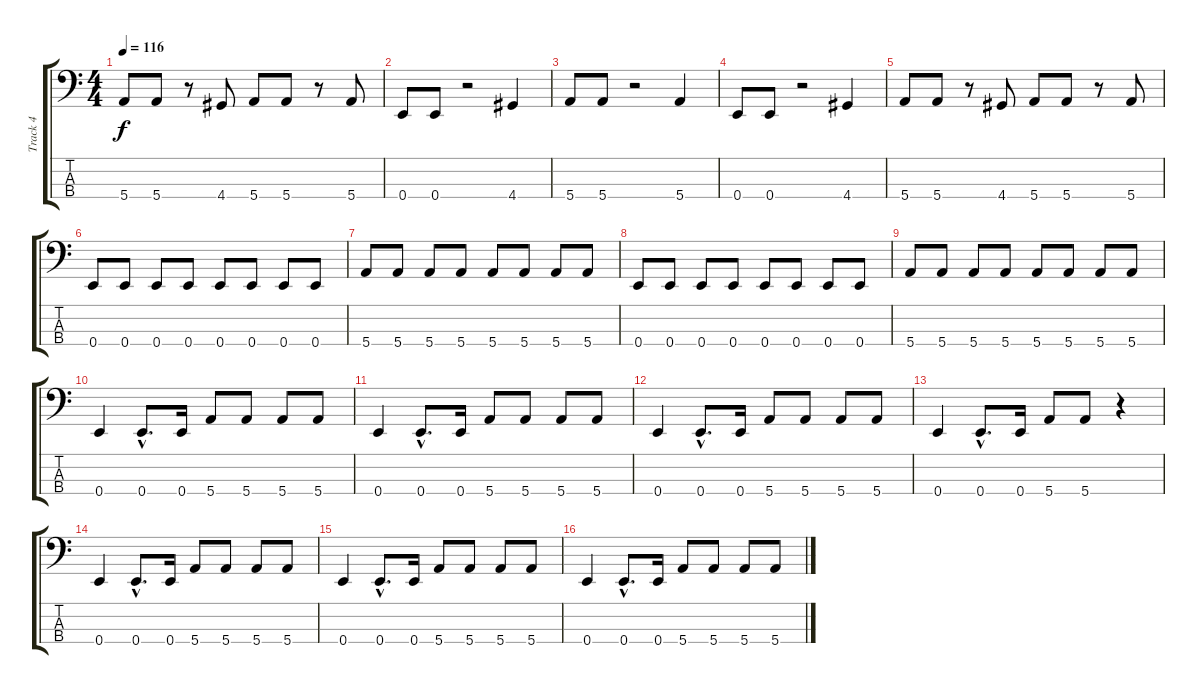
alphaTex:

\track ("Track 4" "Track 4") {instrument electricbassfinger}
\staff {score tabs}
\tuning (G2 D2 A1 E1) {hide}
\ts (4 4)
\tempo 116
\clef f4
\ks c
5.4.8{dy f} 5.4.8 r.8 4.4.8 5.4.8 5.4.8 r.8 5.4.8 |
0.4.8 0.4.8 r.2 4.4.4 |
5.4.8 5.4.8 r.2 5.4.4 |
0.4.8 0.4.8 r.2 4.4.4 |
5.4.8 5.4.8 r.8 4.4.8 5.4.8 5.4.8 r.8 5.4.8 |
0.4.8 0.4.8 0.4.8 0.4.8 0.4.8 0.4.8 0.4.8 0.4.8 |
5.4.8 5.4.8 5.4.8 5.4.8 5.4.8 5.4.8 5.4.8 5.4.8 |
0.4.8 0.4.8 0.4.8 0.4.8 0.4.8 0.4.8 0.4.8 0.4.8 |
5.4.8 5.4.8 5.4.8 5.4.8 5.4.8 5.4.8 5.4.8 5.4.8 |
0.4.4 0.4{hac}.8{d} 0.4.16 5.4.8 5.4.8 5.4.8 5.4.8 |
0.4.4 0.4{hac}.8{d} 0.4.16 5.4.8 5.4.8 5.4.8 5.4.8 |
0.4.4 0.4{hac}.8{d} 0.4.16 5.4.8 5.4.8 5.4.8 5.4.8 |
0.4.4 0.4{hac}.8{d} 0.4.16 5.4.8 5.4.8 r.4 |
0.4.4 0.4{hac}.8{d} 0.4.16 5.4.8 5.4.8 5.4.8 5.4.8 |
0.4.4 0.4{hac}.8{d} 0.4.16 5.4.8 5.4.8 5.4.8 5.4.8 |
0.4.4 0.4{hac}.8{d} 0.4.16 5.4.8 5.4.8 5.4.8 5.4.8
